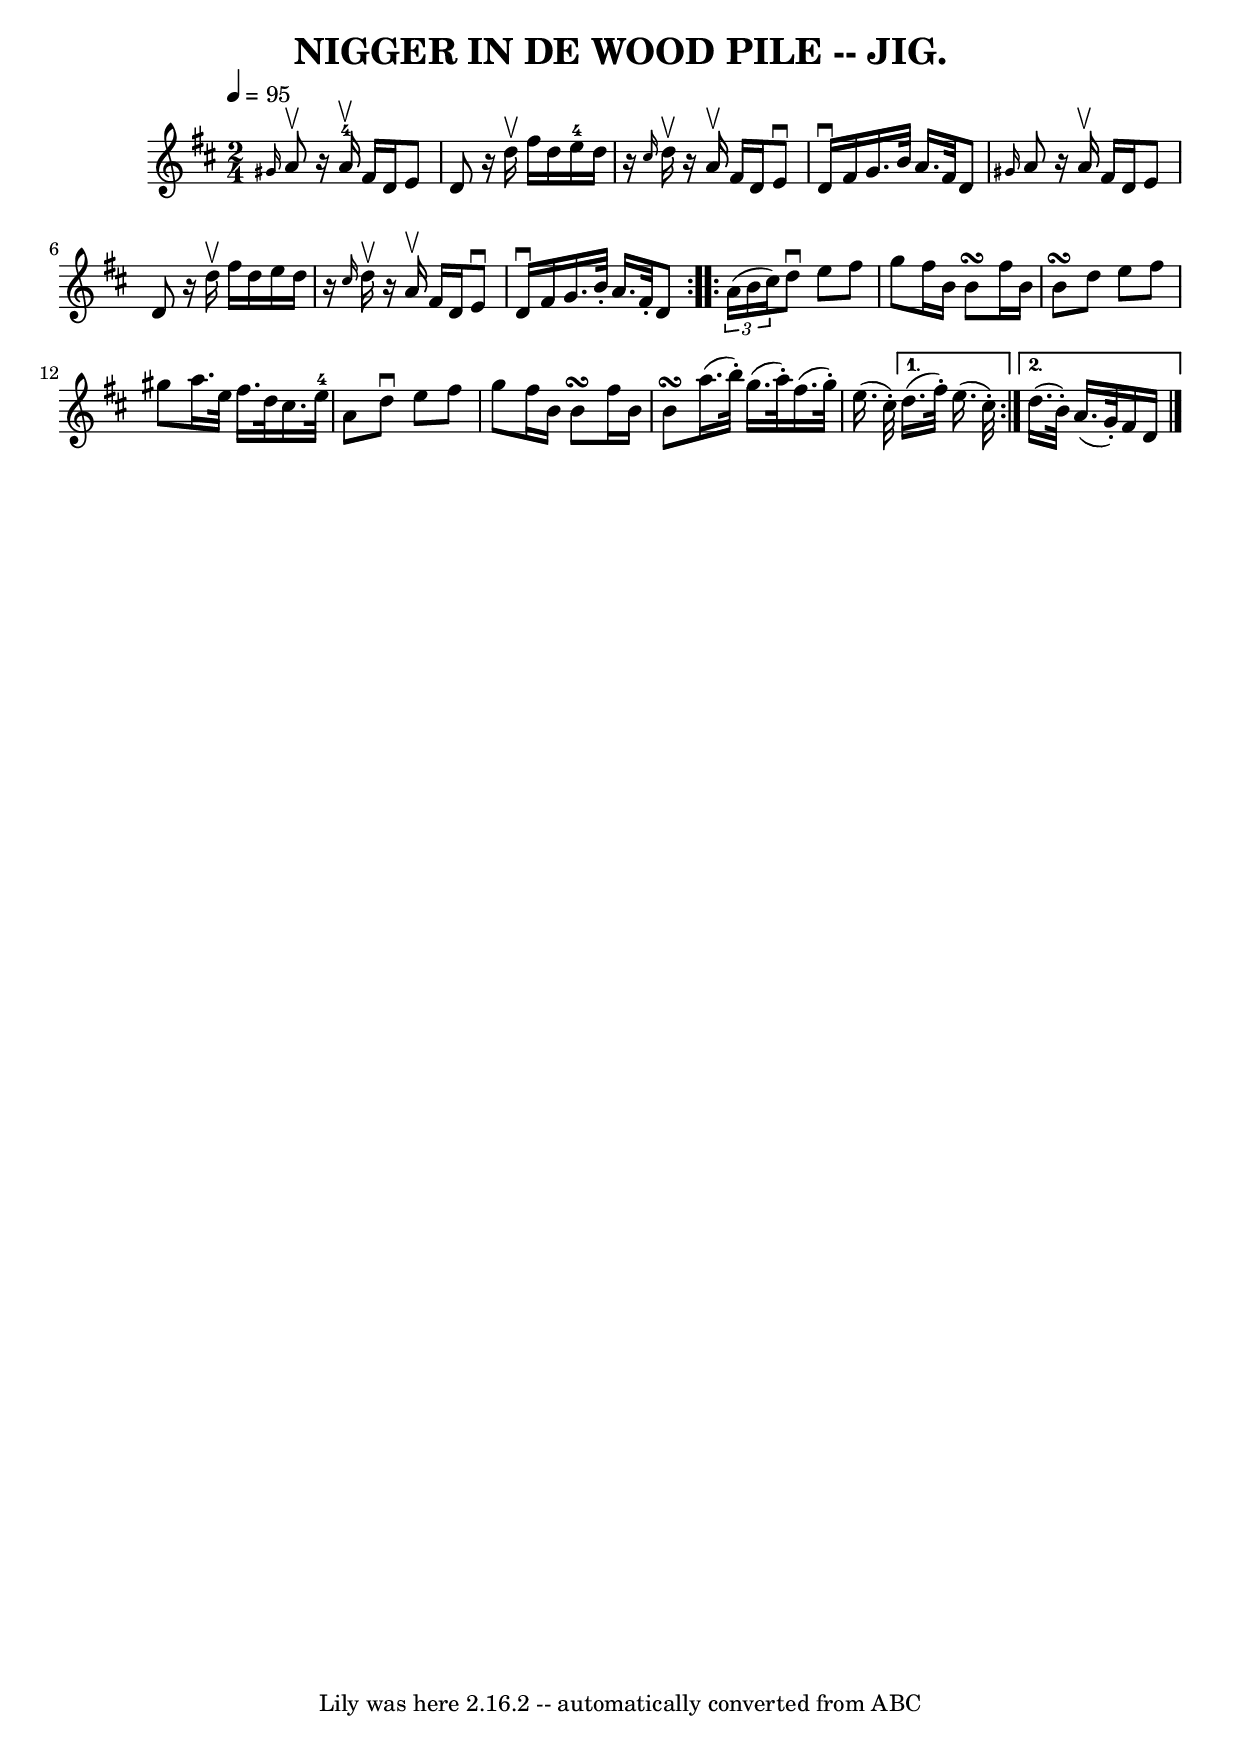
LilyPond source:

\version "2.16.2"
\include "Mammoth.ily"
\header {
  %% book = "Coles pg 82.2"
  crossRefNumber = "1"
  footnotes = ""
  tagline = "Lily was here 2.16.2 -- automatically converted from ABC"
  title = "NIGGER IN DE WOOD PILE -- JIG."

}
voicedefault =  {



  \repeat volta 2 {

    \time 2/4 \tempo  4=95
    
    \key d \major
    \grace { gis'16  
	   } a'8^\upbow |
    r16 a'16 -4^\upbow fis'16 d'16 e'8 d'8  |
    r16 d''16^\upbow   
    fis''16 d''16 e''16-4 d''16    r16 \grace { cis''16  
					      } d''16^\upbow |
    r16 a'16^\upbow fis'16 d'16 e'8^\downbow d'16^\downbow fis'16  |
    g'16. b'32 a'16. fis'32 d'8  
    \grace { gis'16  
	   } a'8  |
    r16 a'16^\upbow fis'16 d'16   
    e'8 d'8  |
    r16 d''16^\upbow fis''16 d''16 e''16    
    d''16    r16 \grace { cis''16  
			} d''16^\upbow |
    r16 a'16^\upbow fis'16 d'16 e'8^\downbow d'16^\downbow fis'16  |
    
    g'16. b'32 -. a'16. fis'32 -. d'8  
  }     
  \repeat volta 2 {
    
    \times 2/3 { a'16 (b'16 cis''16) 
	       } |
    d''8^\downbow e''8  
    fis''8 g''8  |
    fis''16 b'16 b'8\turn fis''16 b'16    
    b'8\turn  |
    d''8 e''8 fis''8 gis''8  |
    a''16.    
    e''32 fis''16. d''32 cis''16. e''32-4 a'8  |
    
    |
    d''8^\downbow e''8 fis''8 g''8  |
    fis''16 b'16  
    b'8\turn fis''16 b'16 b'8\turn  |
    a''16. (b''32 -.)   
    g''16. (a''32 -.) fis''16. (g''32 -.) e''16. (cis''32 -.)   

  } \alternative{{ d''16. (fis''32 -.) e''16. (cis''32 -.) 
		 } {   
		   d''16. (b'32 -.) a'16. (g'32 -.) fis'16 d'16  \bar "|."   
		 }
	       }

}

\score{
  <<

    \context Staff="default"
    {
      \voicedefault 
      
    }

  >>
  \layout {
    
  }
  \midi {
  }

}
